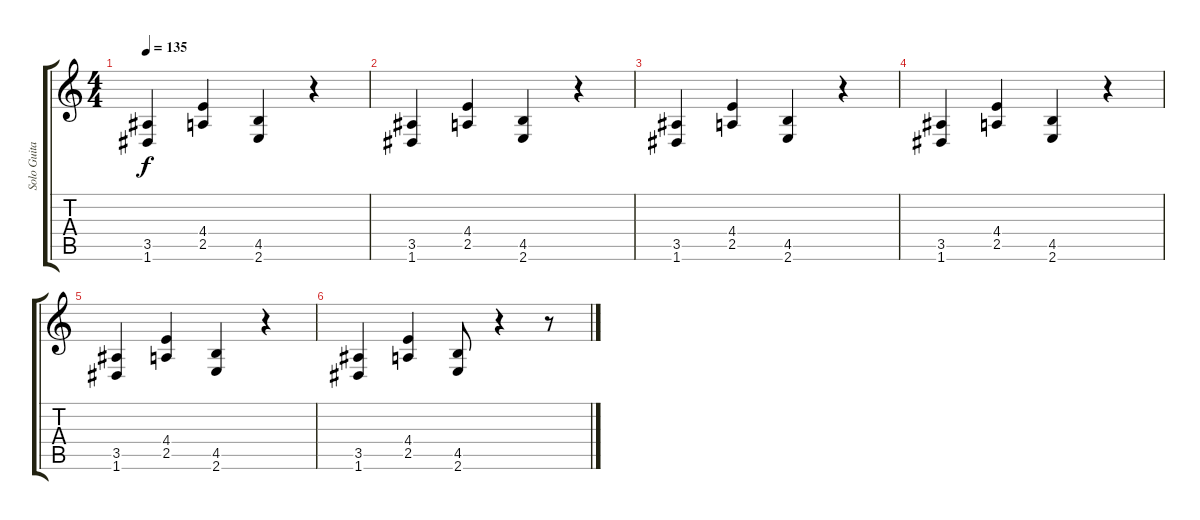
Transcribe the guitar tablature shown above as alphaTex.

\track ("Solo Guitar" "Solo Guita") {instrument distortionguitar}
\staff {score tabs}
\tuning (D4 A3 F3 C3 G2 D2) {hide}
\ts (4 4)
\tempo 135
\clef g2
\ks c
(3.5 1.6).4{dy f} (4.4 2.5).4 (4.5 2.6).4 r.4 |
(3.5 1.6).4 (4.4 2.5).4 (4.5 2.6).4 r.4 |
(3.5 1.6).4 (4.4 2.5).4 (4.5 2.6).4 r.4 |
(3.5 1.6).4 (4.4 2.5).4 (4.5 2.6).4 r.4 |
(3.5 1.6).4 (4.4 2.5).4 (4.5 2.6).4 r.4 |
(3.5 1.6).4 (4.4 2.5).4 (4.5 2.6).8 r.4 r.8
